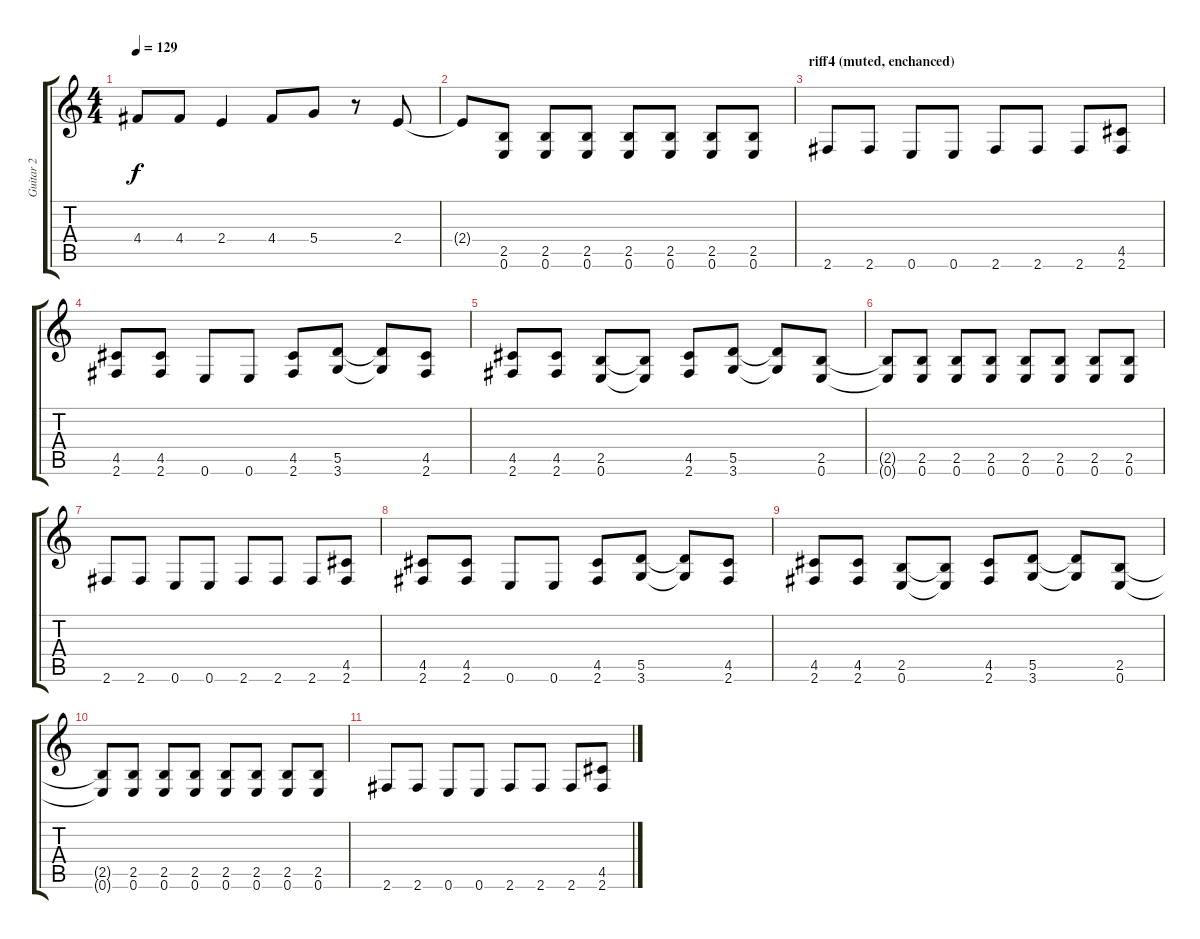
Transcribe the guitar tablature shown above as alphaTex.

\track ("Guitar 2" "Guitar 2") {instrument distortionguitar}
\staff {score tabs}
\tuning (E4 B3 G3 D3 A2 E2) {hide}
\ts (4 4)
\tempo 129
\clef g2
\ks c
4.4{t}.8{dy f} 4.4.8 2.4.4 4.4.8 5.4.8 r.8 2.4.8 |
2.4{t}.8 (2.5 0.6).8 (2.5 0.6).8 (2.5 0.6).8 (2.5 0.6).8 (2.5 0.6).8 (2.5 0.6).8 (2.5 0.6).8 |
\section ("" "riff4 (muted, enchanced)")
2.6.8{volume 10} 2.6.8 0.6.8 0.6.8 2.6.8 2.6.8 2.6.8 (4.5 2.6).8 |
(4.5 2.6).8 (4.5 2.6).8 0.6.8 0.6.8 (4.5 2.6).8 (5.5 3.6).8 (5.5{t} 3.6{t}).8 (4.5 2.6).8 |
(4.5 2.6).8{volume 7} (4.5 2.6).8 (2.5 0.6).8 (2.5{t} 0.6{t}).8 (4.5 2.6).8 (5.5 3.6).8 (5.5{t} 3.6{t}).8 (2.5 0.6).8 |
(2.5{t} 0.6{t}).8 (2.5 0.6).8 (2.5 0.6).8 (2.5 0.6).8 (2.5 0.6).8 (2.5 0.6).8 (2.5 0.6).8 (2.5 0.6).8 |
2.6.8{volume 4} 2.6.8 0.6.8 0.6.8 2.6.8 2.6.8 2.6.8 (4.5 2.6).8 |
(4.5 2.6).8 (4.5 2.6).8 0.6.8 0.6.8 (4.5 2.6).8 (5.5 3.6).8 (5.5{t} 3.6{t}).8 (4.5 2.6).8 |
(4.5 2.6).8{volume 1} (4.5 2.6).8 (2.5 0.6).8 (2.5{t} 0.6{t}).8 (4.5 2.6).8 (5.5 3.6).8 (5.5{t} 3.6{t}).8 (2.5 0.6).8 |
(2.5{t} 0.6{t}).8 (2.5 0.6).8 (2.5 0.6).8 (2.5 0.6).8 (2.5 0.6).8 (2.5 0.6).8 (2.5 0.6).8 (2.5 0.6).8 |
2.6.8{volume 0} 2.6.8 0.6.8 0.6.8 2.6.8 2.6.8 2.6.8 (4.5 2.6).8
